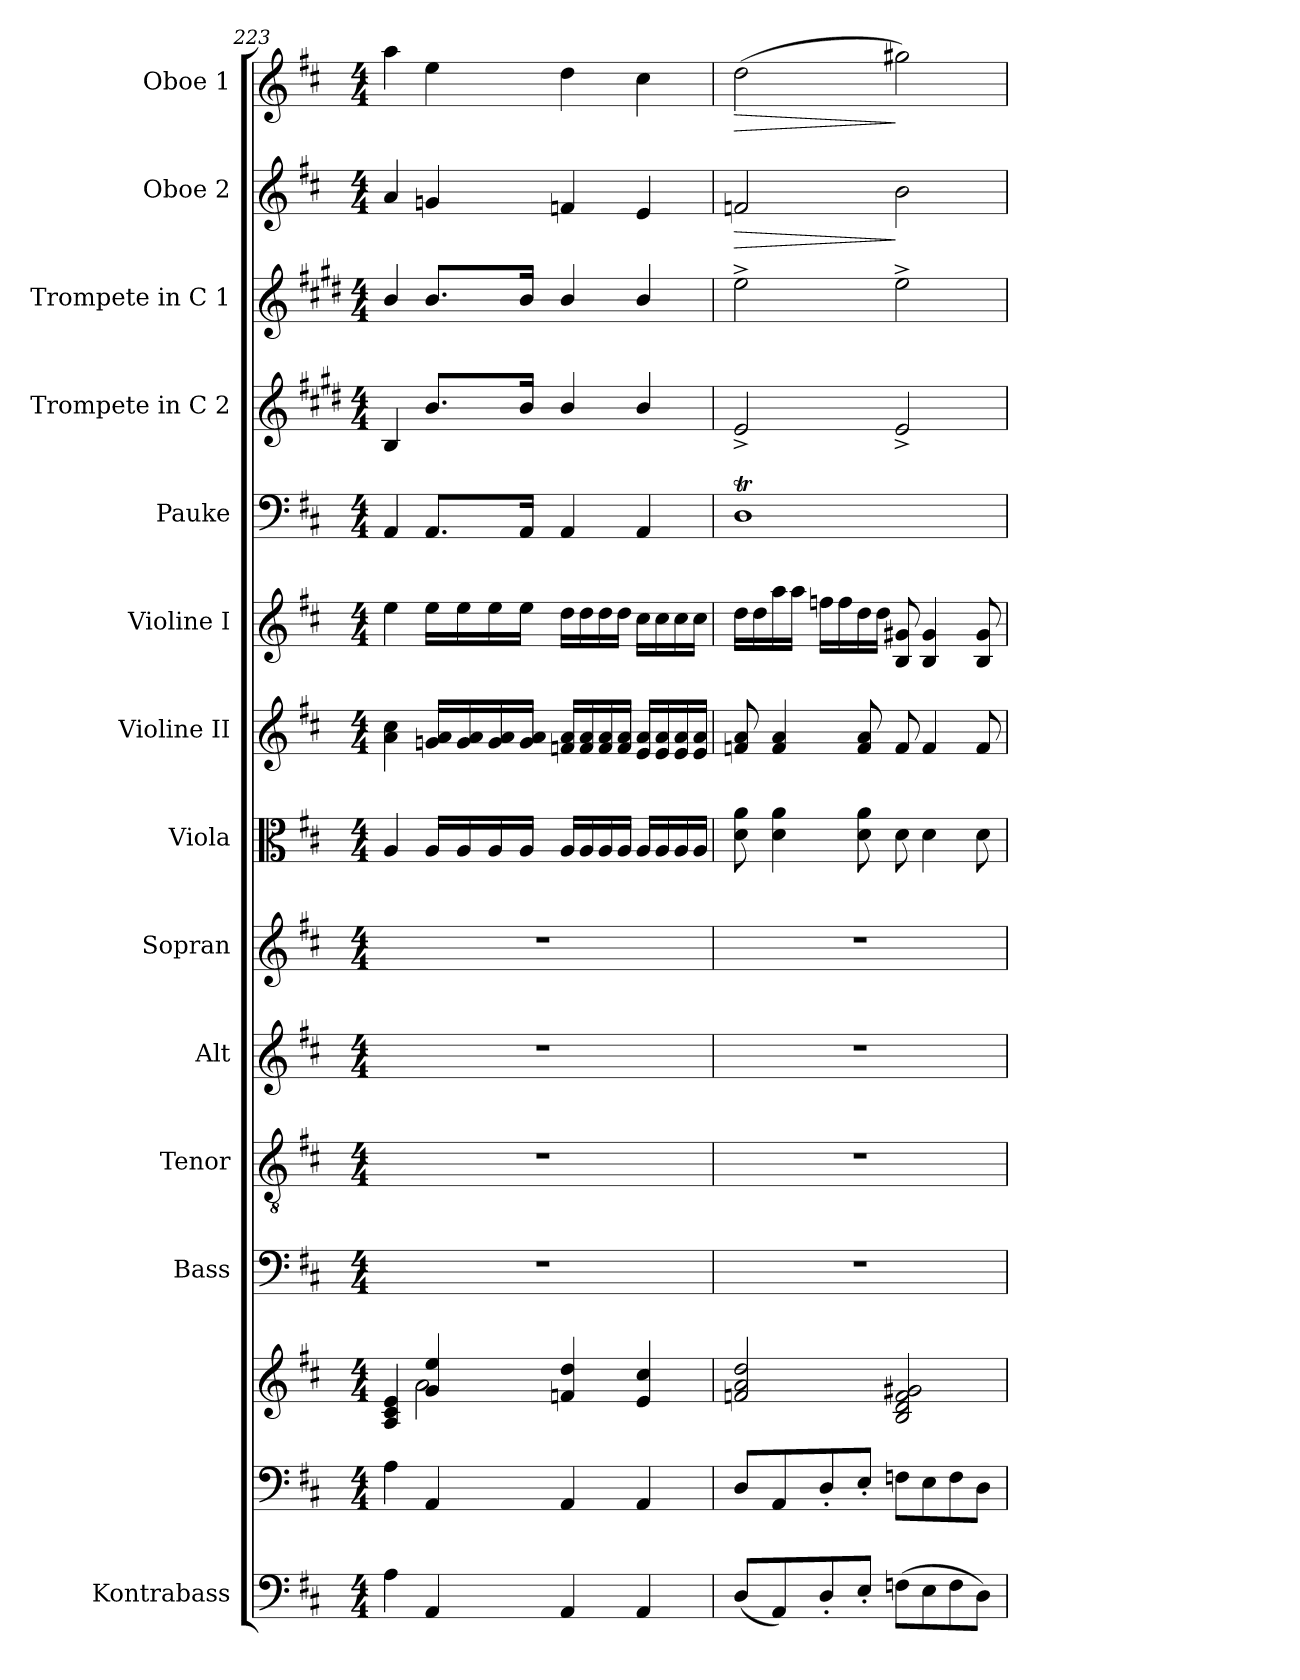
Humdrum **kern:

**kern	**kern	**kern	**kern	**kern	**kern	**kern	**kern	**kern	**kern	**kern	**kern	**kern	**kern	**dynam	**kern	**dynam
*part14	*part13	*part13	*part12	*part11	*part10	*part9	*part8	*part7	*part6	*part5	*part4	*part3	*part2	*part2	*part1	*part1
*staff15	*staff14	*staff13	*staff12	*staff11	*staff10	*staff9	*staff8	*staff7	*staff6	*staff5	*staff4	*staff3	*staff2	*staff2	*staff1	*staff1
*I"Kontrabass	*	*	*I"Bass	*I"Tenor	*I"Alt	*I"Sopran	*I"Viola	*I"Violine II	*I"Violine I	*I"Pauke	*I"Trompete in C 2	*I"Trompete in C 1	*I"Oboe 2	*	*I"Oboe 1	*
*I'Kb.	*	*	*I'B	*I'T	*I'A	*I'S	*I'Vla.	*I'Vl. II	*I'Vl. I	*I'Pk.	*	*	*I'Ob. 2	*	*I'Ob. 1	*
*clefF4	*clefF4	*clefG2	*clefF4	*clefGv2	*clefG2	*clefG2	*clefC3	*clefG2	*clefG2	*clefF4	*clefG2	*clefG2	*clefG2	*	*clefG2	*
*ITrd7c12	*	*	*	*	*	*	*	*	*	*	*ITrd1c2	*ITrd1c2	*	*	*	*
*k[f#c#]	*k[f#c#]	*k[f#c#]	*k[f#c#]	*k[f#c#]	*k[f#c#]	*k[f#c#]	*k[f#c#]	*k[f#c#]	*k[f#c#]	*k[f#c#]	*k[f#c#]	*k[f#c#]	*k[f#c#]	*	*k[f#c#]	*
*D:	*D:	*D:	*D:	*D:	*D:	*D:	*D:	*D:	*D:	*D:	*D:	*D:	*D:	*	*D:	*
*M4/4	*M4/4	*M4/4	*M4/4	*M4/4	*M4/4	*M4/4	*M4/4	*M4/4	*M4/4	*M4/4	*M4/4	*M4/4	*M4/4	*	*M4/4	*
=223	=223	=223	=223	=223	=223	=223	=223	=223	=223	=223	=223	=223	=223	=223	=223	=223
*	*	*^	*	*	*	*	*	*	*	*	*	*	*	*	*	*
4AA\	4A\	4A/ 4c#/ 4e/	4ryy	1r	1r	1r	1r	4A/	4a\ 4cc#\	4ee\	4AA/	4A/	4a/	4a/	.	4aa\	.
4AAA/	4AA/	4g/ 4ee/	2a\	.	.	.	.	16A/LL	16gn/ 16a/LL	16ee\LL	8.AA/L	8.a/L	8.a/L	4gn/	.	4ee\	.
.	.	.	.	.	.	.	.	16A/	16g/ 16a/	16ee\	.	.	.	.	.	.	.
.	.	.	.	.	.	.	.	16A/	16g/ 16a/	16ee\	.	.	.	.	.	.	.
.	.	.	.	.	.	.	.	16A/JJ	16g/ 16a/JJ	16ee\JJ	16AA/Jk	16a/Jk	16a/Jk	.	.	.	.
4AAA/	4AA/	4fn/ 4dd/	.	.	.	.	.	16A/LL	16fn/ 16a/LL	16dd\LL	4AA/	4a/	4a/	4fn/	.	4dd\	.
.	.	.	.	.	.	.	.	16A/	16f/ 16a/	16dd\	.	.	.	.	.	.	.
.	.	.	.	.	.	.	.	16A/	16f/ 16a/	16dd\	.	.	.	.	.	.	.
.	.	.	.	.	.	.	.	16A/JJ	16f/ 16a/JJ	16dd\JJ	.	.	.	.	.	.	.
4AAA/	4AA/	4e/ 4cc#/	4ryy	.	.	.	.	16A/LL	16e/ 16a/LL	16cc#\LL	4AA/	4a/	4a/	4e/	.	4cc#\	.
.	.	.	.	.	.	.	.	16A/	16e/ 16a/	16cc#\	.	.	.	.	.	.	.
.	.	.	.	.	.	.	.	16A/	16e/ 16a/	16cc#\	.	.	.	.	.	.	.
.	.	.	.	.	.	.	.	16A/JJ	16e/ 16a/JJ	16cc#\JJ	.	.	.	.	.	.	.
*	*	*v	*v	*	*	*	*	*	*	*	*	*	*	*	*	*	*
=224	=224	=224	=224	=224	=224	=224	=224	=224	=224	=224	=224	=224	=224	=224	=224	=224
!	!	!	!	!	!	!	!	!	!	!	!	!	!	!LO:HP:b	!	!LO:HP:b
(<8DD/L	8D/L	2fn/ 2a/ 2dd/	1r	1r	1r	1r	8d\ 8a\	8fn/ 8a/	16dd\LL	1DT	2d^</	2dd^>\	2fn/	>	(>2dd\	>
.	.	.	.	.	.	.	.	.	16dd\	.	.	.	.	.	.	.
8AAA/)	8AA/	.	.	.	.	.	4d\ 4a\	4f/ 4a/	16aa\	.	.	.	.	.	.	.
.	.	.	.	.	.	.	.	.	16aa\JJ	.	.	.	.	.	.	.
8DD'</	8D'</	.	.	.	.	.	.	.	16ffn\LL	.	.	.	.	.	.	.
.	.	.	.	.	.	.	.	.	16ff\	.	.	.	.	.	.	.
8EE'</J	8E'</J	.	.	.	.	.	8d\ 8a\	8f/ 8a/	16dd\	.	.	.	.	.	.	.
.	.	.	.	.	.	.	.	.	16dd\JJ	.	.	.	.	.	.	.
(>8FFn\L	8Fn\L	2B/ 2d/ 2f/ 2g#X/	.	.	.	.	8d\	8f/	8B/ 8g#X/	.	2d^</	2dd^>\	2b\	]	2gg#X\)	]
8EE\	8E\	.	.	.	.	.	4d\	4f/	4B/ 4g#/	.	.	.	.	.	.	.
8FF\	8F\	.	.	.	.	.	.	.	.	.	.	.	.	.	.	.
8DD\J)	8D\J	.	.	.	.	.	8d\	8f/	8B/ 8g#/	.	.	.	.	.	.	.
=	=	=	=	=	=	=	=	=	=	=	=	=	=	=	=	=
*-	*-	*-	*-	*-	*-	*-	*-	*-	*-	*-	*-	*-	*-	*-	*-	*-
